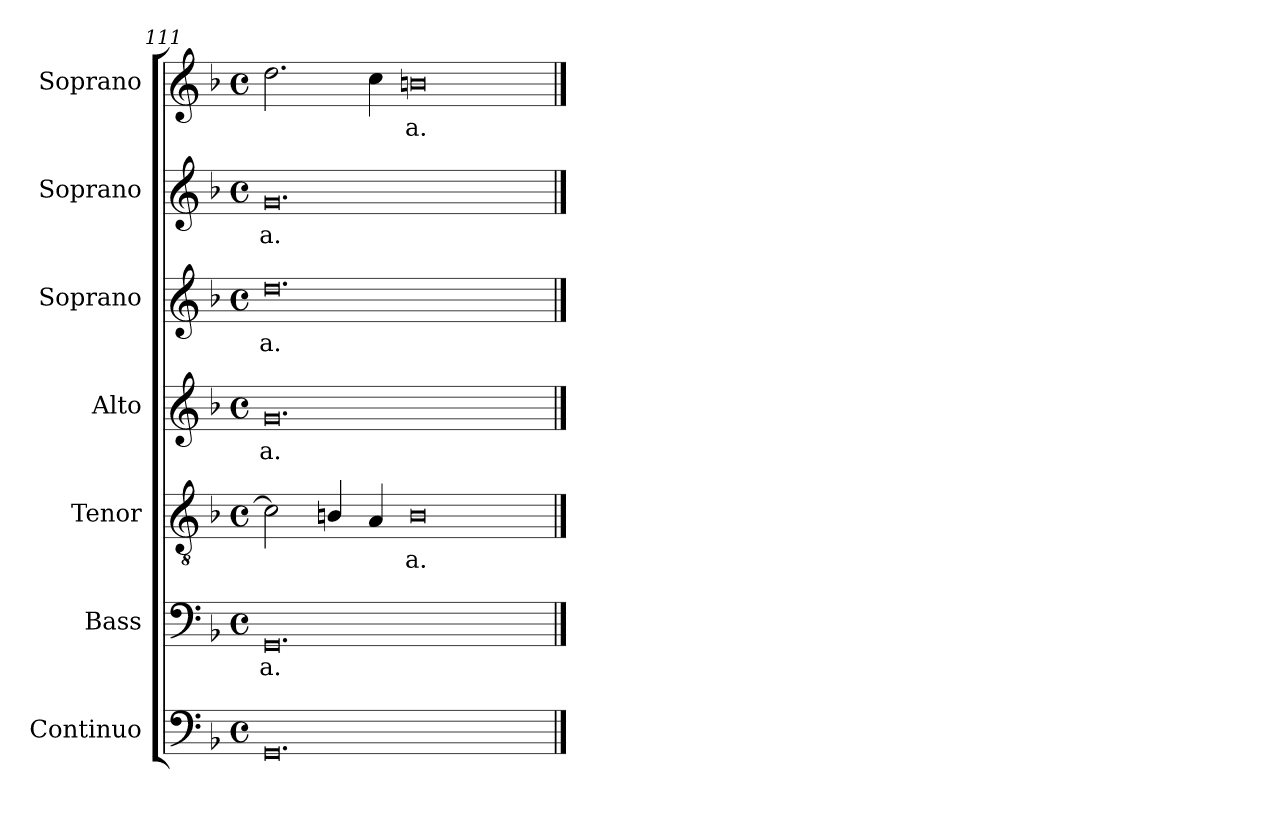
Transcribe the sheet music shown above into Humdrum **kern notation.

**kern	**kern	**text	**kern	**text	**kern	**text	**kern	**text	**kern	**text	**kern	**text
*part7	*part6	*part6	*part5	*part5	*part4	*part4	*part3	*part3	*part2	*part2	*part1	*part1
*staff7	*staff6	*staff6	*staff5	*staff5	*staff4	*staff4	*staff3	*staff3	*staff2	*staff2	*staff1	*staff1
*I"Continuo	*I"Bass	*	*I"Tenor	*	*I"Alto	*	*I"Soprano	*	*I"Soprano	*	*I"Soprano	*
*I'Cont.	*I'B.	*	*I'T.	*	*I'A.	*	*I'S.	*	*I'S.	*	*I'S.	*
*clefF4	*clefF4	*	*clefGv2	*	*clefG2	*	*clefG2	*	*clefG2	*	*clefG2	*
*	*	*	*ITrd7c12	*	*	*	*	*	*	*	*	*
*k[b-]	*k[b-]	*	*k[b-]	*	*k[b-]	*	*k[b-]	*	*k[b-]	*	*k[b-]	*
*F:	*F:	*	*F:	*	*F:	*	*F:	*	*F:	*	*F:	*
*M4/4	*M4/4	*	*M4/4	*	*M4/4	*	*M4/4	*	*M4/4	*	*M4/4	*
*met(c)	*met(c)	*	*met(c)	*	*met(c)	*	*met(c)	*	*met(c)	*	*met(c)	*
=111	=111	=111	=111	=111	=111	=111	=111	=111	=111	=111	=111	=111
!	!	!LO:LY:b:color=#000000	!	!	!	!	!	!	!	!	!	!
!	!	!	!	!	!	!LO:LY:b:color=#000000	!	!	!	!	!	!
!	!	!	!	!	!	!	!	!LO:LY:b:color=#000000	!	!	!	!
!	!	!	!	!	!	!	!	!	!	!LO:LY:b:color=#000000	!	!
0.GGi	0.GGi	-a.	2Ci\]	.	0.gi	-a.	0.ddi	-a.	0.gi	-a.	2.ddi\	.
.	.	.	4BBni/	.	.	.	.	.	.	.	.	.
.	.	.	4AAi/	.	.	.	.	.	.	.	4cci\	.
!	!	!	!	!LO:LY:b:color=#000000	!	!	!	!	!	!	!	!
!	!	!	!	!	!	!	!	!	!	!	!	!LO:LY:b:color=#000000
.	.	.	0BBi	-a.	.	.	.	.	.	.	0bni	-a.
==	==	==	==	==	==	==	==	==	==	==	==	==
*-	*-	*-	*-	*-	*-	*-	*-	*-	*-	*-	*-	*-
